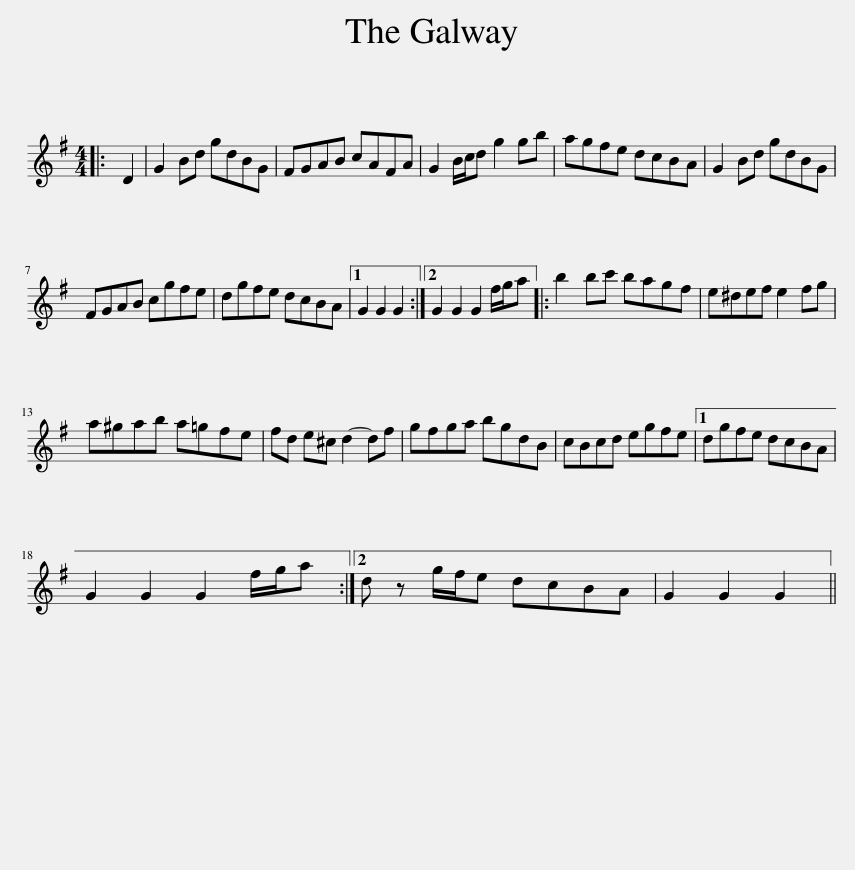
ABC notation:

X:1
L:1/8
M:4/4
I:linebreak $
K:G
V:1 treble
V:1
|: D2 | G2 Bd gdBG | FGAB cAFA | G2 B/c/d g2 gb | agfe dcBA | %5
 G2 Bd gdBG |$ FGAB cgfe | dgfe dcBA |1 G2 G2 G2 :|2 G2 G2 G2 f/g/a |: %10
 b2 bc' bagf | e^def e2 fg |$ a^gab a=gfe | fd e^c d2- df | gfga bgdB | %15
 cBcd egfe |1 dgfe dcBA |$ G2 G2 G2 f/g/a :|2 d z g/f/e dcBA | G2 G2 G2 || %20
